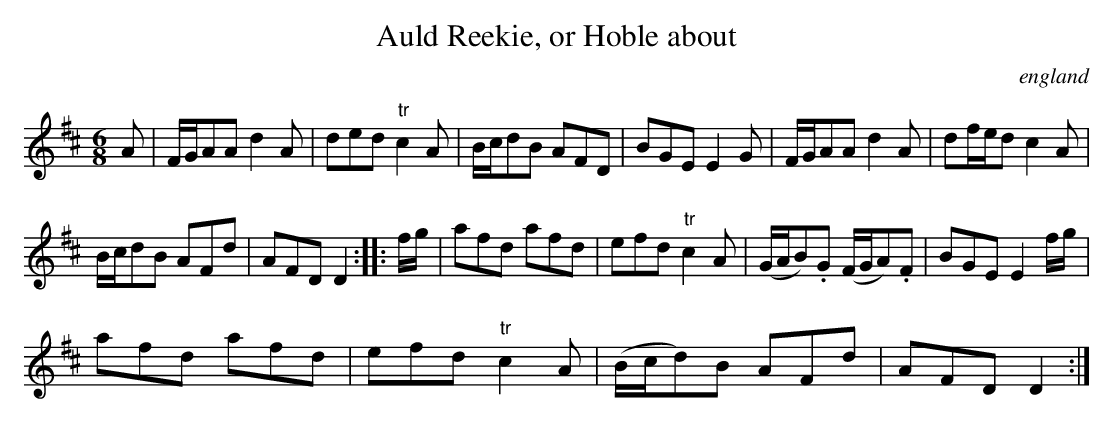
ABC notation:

X:1
T:Auld Reekie, or Hoble about
O:england
M:6/8
K:D
A|\
F/G/AA d2A| ded "tr"c2A| \
B/c/dB AFD| BGE E2G|\
F/G/AA d2A| df/e/d c2A|
B/c/dB AFd| AFD D2::\
f/g/|\
afd afd| efd "tr"c2A| \
(G/A/B).G (F/G/A).F| BGE E2 f/g/|
afd afd| efd "tr"c2A| \
(B/c/d)B AFd| AFD D2:|
